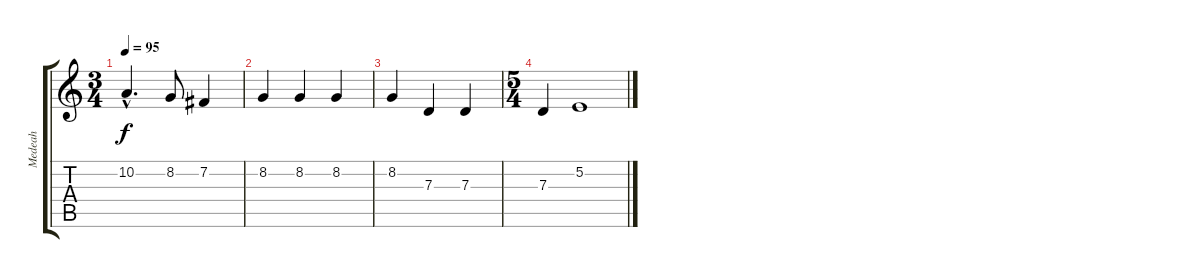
\track ("Medeah" "Medeah") {instrument synthvoice}
\staff {score tabs}
\tuning (E4 B3 G3 D3 A2 E2) {hide}
\ts (3 4)
\tempo 95
\clef g2
\ks c
10.2{hac}.4{d dy f} 8.2.8 7.2.4 |
8.2.4 8.2.4 8.2.4 |
8.2.4 7.3.4 7.3.4 |
\ts (5 4)
7.3.4 5.2.1
